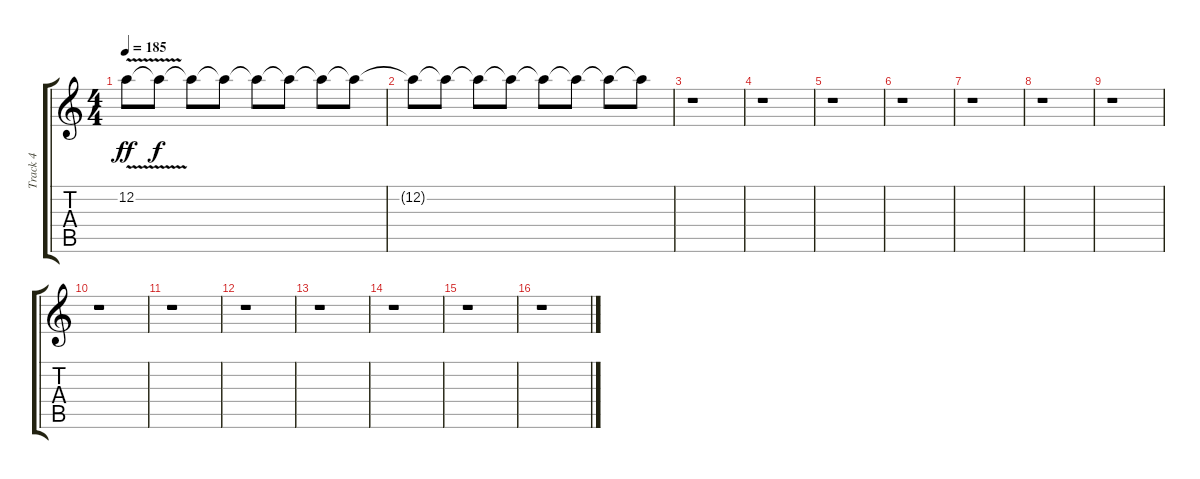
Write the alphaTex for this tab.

\track ("Track 4" "Track 4") {instrument distortionguitar}
\staff {score tabs}
\tuning (D4 A3 F3 C3 G2 D2) {hide}
\ts (4 4)
\tempo 185
\clef g2
\ks c
12.2{v}.8{dy ff} 12.2{t}.8{dy f volume 15} 12.2{t}.8 12.2{t}.8{volume 13} 12.2{t}.8 12.2{t}.8{volume 12} 12.2{t}.8 12.2{t}.8{volume 11} |
12.2{t}.8 12.2{t}.8{volume 10} 12.2{t}.8 12.2{t}.8{volume 8} 12.2{t}.8 12.2{t}.8{volume 7} 12.2{t}.8 12.2{t}.8{volume 5} |
r.1 |
r.1 |
r.1 |
r.1 |
r.1 |
r.1 |
r.1 |
r.1 |
r.1 |
r.1 |
r.1 |
r.1 |
r.1 |
r.1
